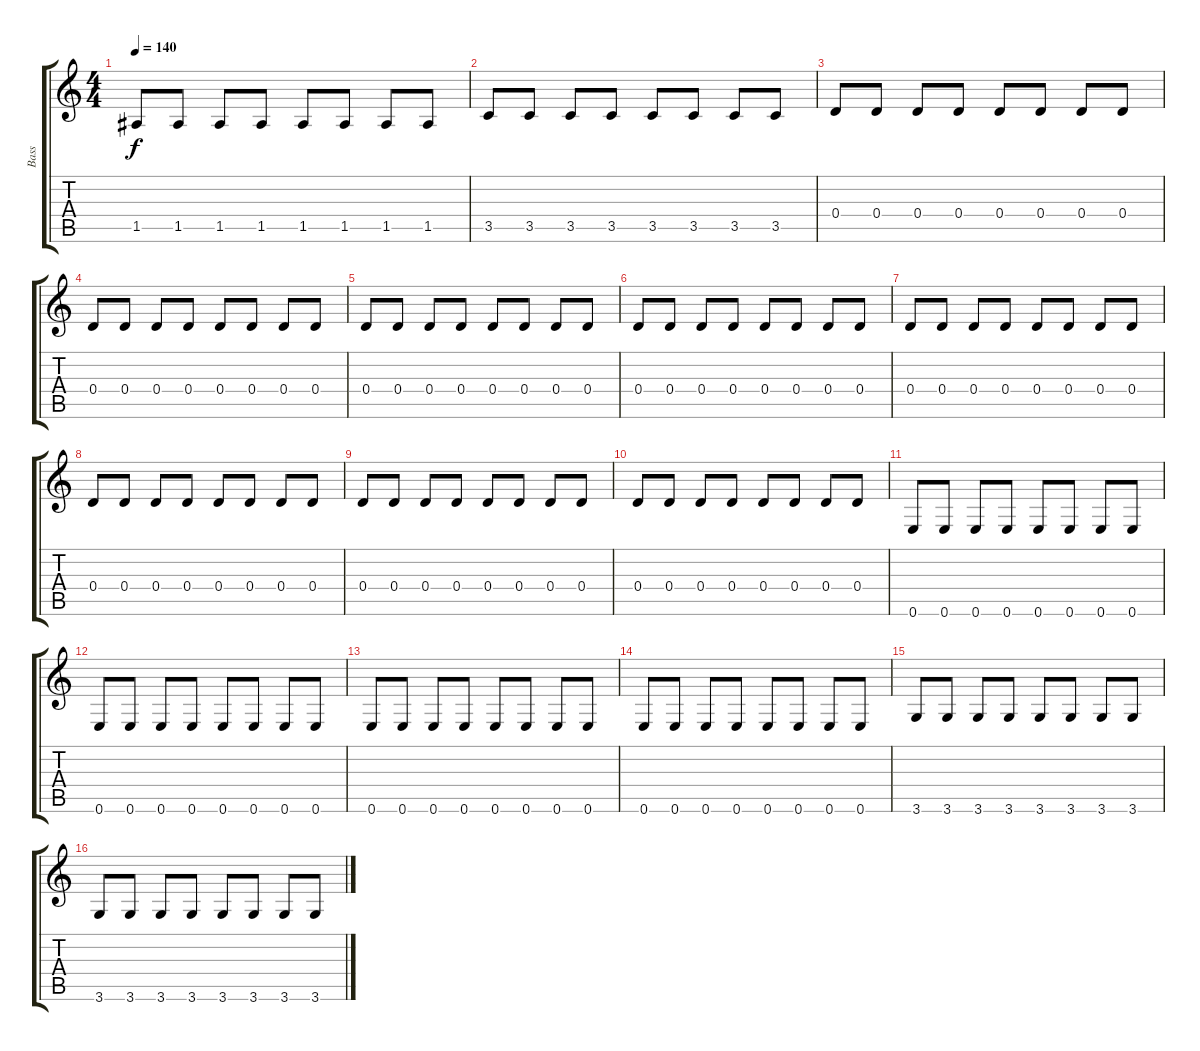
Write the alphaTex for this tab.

\track ("Bass" "Bass") {instrument electricbasspick}
\staff {score tabs}
\tuning (E4 B3 G3 D3 A2 E2) {hide}
\ts (4 4)
\tempo 140
\clef g2
\ks c
1.5.8{dy f} 1.5.8 1.5.8 1.5.8 1.5.8 1.5.8 1.5.8 1.5.8 |
3.5.8 3.5.8 3.5.8 3.5.8 3.5.8 3.5.8 3.5.8 3.5.8 |
0.4.8 0.4.8 0.4.8 0.4.8 0.4.8 0.4.8 0.4.8 0.4.8 |
0.4.8 0.4.8 0.4.8 0.4.8 0.4.8 0.4.8 0.4.8 0.4.8 |
0.4.8 0.4.8 0.4.8 0.4.8 0.4.8 0.4.8 0.4.8 0.4.8 |
0.4.8 0.4.8 0.4.8 0.4.8 0.4.8 0.4.8 0.4.8 0.4.8 |
0.4.8 0.4.8 0.4.8 0.4.8 0.4.8 0.4.8 0.4.8 0.4.8 |
0.4.8 0.4.8 0.4.8 0.4.8 0.4.8 0.4.8 0.4.8 0.4.8 |
0.4.8 0.4.8 0.4.8 0.4.8 0.4.8 0.4.8 0.4.8 0.4.8 |
0.4.8 0.4.8 0.4.8 0.4.8 0.4.8 0.4.8 0.4.8 0.4.8 |
0.6.8 0.6.8 0.6.8 0.6.8 0.6.8 0.6.8 0.6.8 0.6.8 |
0.6.8 0.6.8 0.6.8 0.6.8 0.6.8 0.6.8 0.6.8 0.6.8 |
0.6.8 0.6.8 0.6.8 0.6.8 0.6.8 0.6.8 0.6.8 0.6.8 |
0.6.8 0.6.8 0.6.8 0.6.8 0.6.8 0.6.8 0.6.8 0.6.8 |
3.6.8 3.6.8 3.6.8 3.6.8 3.6.8 3.6.8 3.6.8 3.6.8 |
3.6.8 3.6.8 3.6.8 3.6.8 3.6.8 3.6.8 3.6.8 3.6.8
